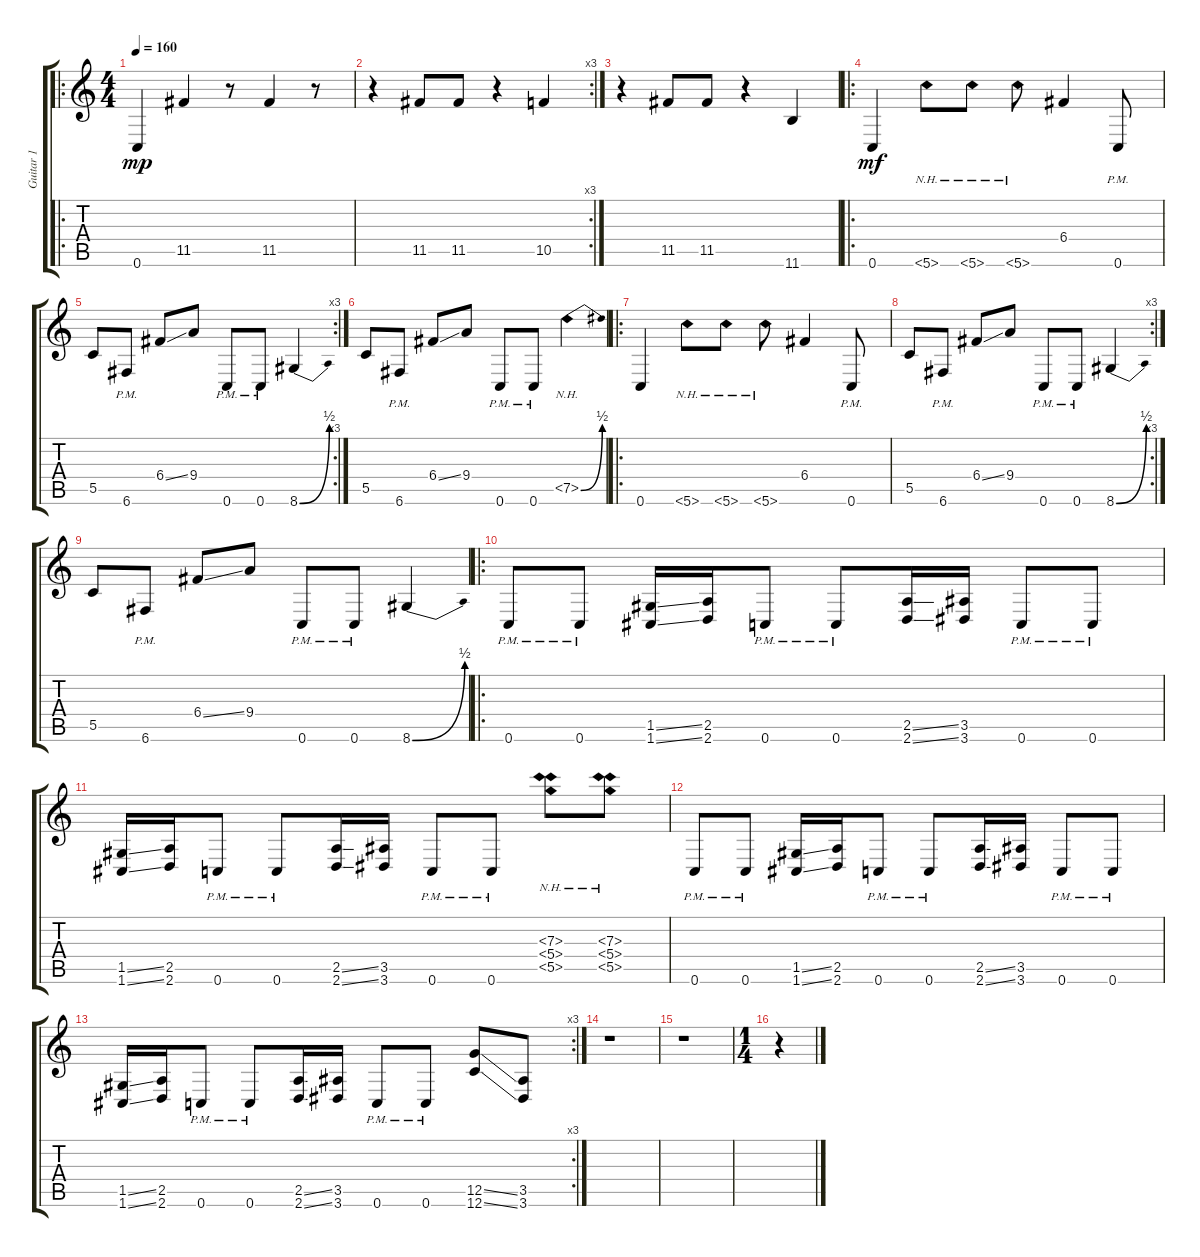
\track ("Guitar 1" "Guitar 1") {instrument distortionguitar}
\staff {score tabs}
\tuning (D4 A3 F3 C3 G2 C2) {hide}
\ro
\ts (4 4)
\tempo 160
\clef g2
\ks c
0.6.4{dy mp} 11.5.4 r.8 11.5.4 r.8 |
\rc 3
r.4 11.5.8 11.5.8 r.4 10.5.4 |
r.4 11.5.8 11.5.8 r.4 11.6.4 |
\ro
0.6.4{dy mf} 5.6{nh}.8 5.6{nh}.8 5.6{nh}.8 6.4.4 0.6{pm}.8 |
\rc 3
5.5.8 6.6{pm}.8 6.4{ss}.8 9.4.8 0.6{pm}.8 0.6{pm}.8 8.6{be (bend 0 0 60 2)}.4 |
5.5.8 6.6{pm}.8 6.4{ss}.8 9.4.8 0.6{pm}.8 0.6{pm}.8 7.5{be (bend 0 0 60 2) nh}.4 |
\ro
0.6.4 5.6{nh}.8 5.6{nh}.8 5.6{nh}.8 6.4.4 0.6{pm}.8 |
\rc 3
5.5.8 6.6{pm}.8 6.4{ss}.8 9.4.8 0.6{pm}.8 0.6{pm}.8 8.6{be (bend 0 0 60 2)}.4 |
5.5.8 6.6{pm}.8 6.4{ss}.8 9.4.8 0.6{pm}.8 0.6{pm}.8 8.6{be (bend 0 0 60 2)}.4 |
\ro
0.6{pm}.8 0.6{pm}.8 (1.5{ss} 1.6{ss}).16 (2.5 2.6).16 0.6{pm}.8 0.6{pm}.8 (2.5{ss} 2.6{ss}).16 (3.5 3.6).16 0.6{pm}.8 0.6{pm}.8 |
(1.5{ss} 1.6{ss}).16 (2.5 2.6).16 0.6{pm}.8 0.6{pm}.8 (2.5{ss} 2.6{ss}).16 (3.5 3.6).16 0.6{pm}.8 0.6{pm}.8 (7.3{nh} 5.4{nh} 5.5{nh}).8 (7.3{nh} 5.4{nh} 5.5{nh}).8 |
0.6{pm}.8 0.6{pm}.8 (1.5{ss} 1.6{ss}).16 (2.5 2.6).16 0.6{pm}.8 0.6{pm}.8 (2.5{ss} 2.6{ss}).16 (3.5 3.6).16 0.6{pm}.8 0.6{pm}.8 |
\rc 3
(1.5{ss} 1.6{ss}).16 (2.5 2.6).16 0.6{pm}.8 0.6{pm}.8 (2.5{ss} 2.6{ss}).16 (3.5 3.6).16 0.6{pm}.8 0.6{pm}.8 (12.5{ss} 12.6{ss}).8 (3.5 3.6).8 |
r.1 |
r.1 |
\ts (1 4)
r.4
